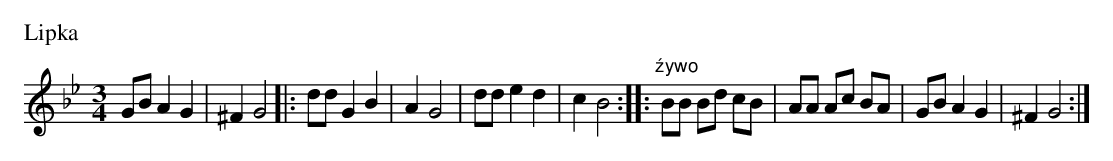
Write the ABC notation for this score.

X:1
P: Lipka
M: 3/4
L: 1/8
K: Gm
GB A2 G2 | ^F2 G4 !Segno!|:\
dd G2 B2 | A2 G4 | dd e2 d2 | c2 B4 ::\
"\'zywo"\
BB Bd cB | AA Ac BA | GB A2 G2 | ^F2 G4 :|
